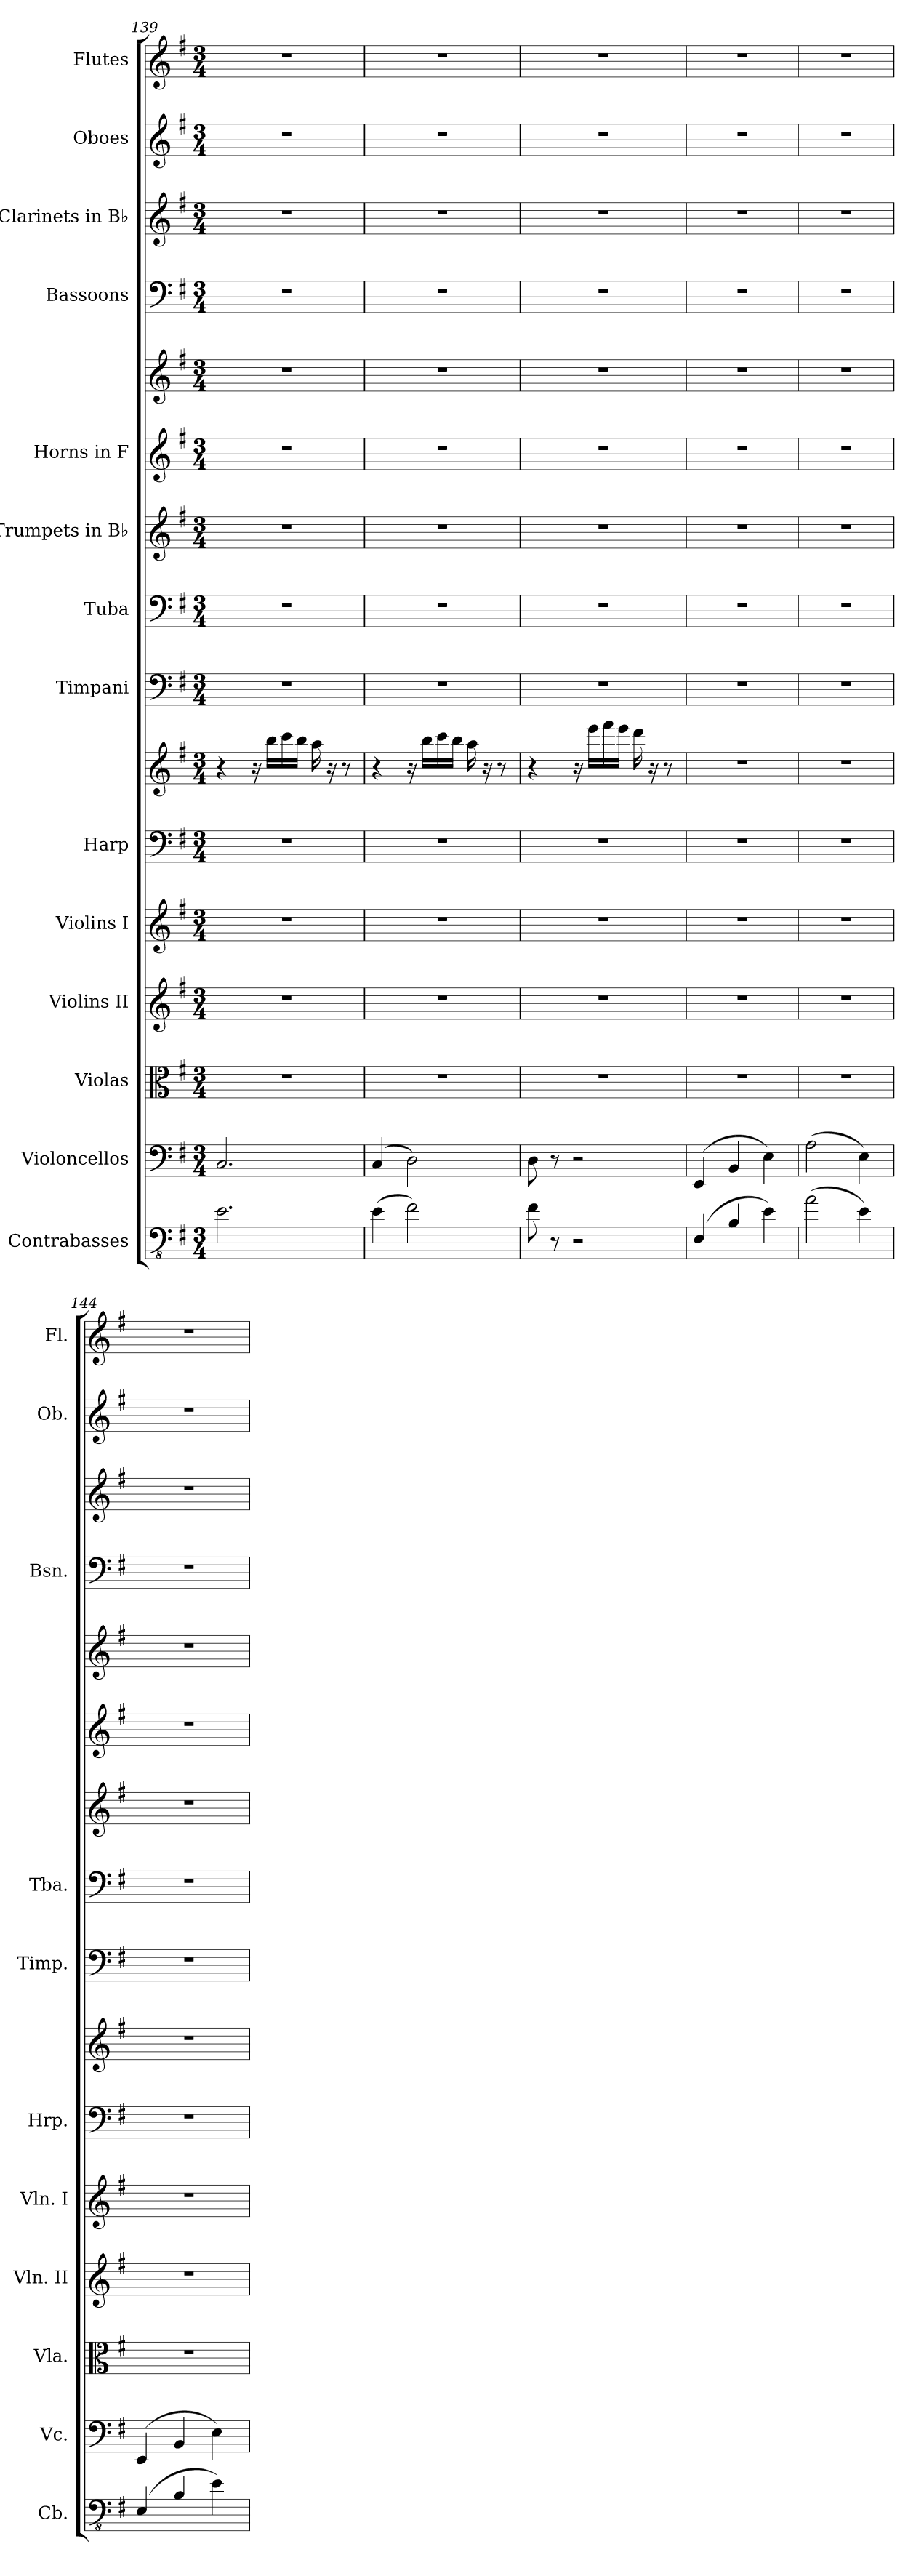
**kern	**kern	**kern	**kern	**kern	**kern	**kern	**kern	**kern	**kern	**kern	**kern	**kern	**kern	**kern	**kern
*part14	*part13	*part12	*part11	*part10	*part9	*part9	*part8	*part7	*part6	*part5	*part5	*part4	*part3	*part2	*part1
*staff16	*staff15	*staff14	*staff13	*staff12	*staff11	*staff10	*staff9	*staff8	*staff7	*staff6	*staff5	*staff4	*staff3	*staff2	*staff1
*I"Contrabasses	*I"Violoncellos	*I"Violas	*I"Violins II	*I"Violins I	*I"Harp	*	*I"Timpani	*I"Tuba	*I"Trumpets in B♭	*I"Horns in F	*	*I"Bassoons	*I"Clarinets in B♭	*I"Oboes	*I"Flutes
*I'Cb.	*I'Vc.	*I'Vla.	*I'Vln. II	*I'Vln. I	*I'Hrp.	*	*I'Timp.	*I'Tba.	*	*	*	*I'Bsn.	*	*I'Ob.	*I'Fl.
*clefFv4	*clefF4	*clefC3	*clefG2	*clefG2	*clefF4	*clefG2	*clefF4	*clefF4	*clefG2	*clefG2	*clefG2	*clefF4	*clefG2	*clefG2	*clefG2
*ITrd7c12	*	*	*	*	*	*	*	*	*ITrd1c2	*ITrd4c7	*ITrd4c7	*	*ITrd1c2	*	*
*k[f#]	*k[f#]	*k[f#]	*k[f#]	*k[f#]	*k[f#]	*k[f#]	*k[f#]	*k[f#]	*k[b-]	*k[]	*k[]	*k[f#]	*k[b-]	*k[f#]	*k[f#]
*M3/4	*M3/4	*M3/4	*M3/4	*M3/4	*M3/4	*M3/4	*M3/4	*M3/4	*M3/4	*M3/4	*M3/4	*M3/4	*M3/4	*M3/4	*M3/4
=139	=139	=139	=139	=139	=139	=139	=139	=139	=139	=139	=139	=139	=139	=139	=139
2.EE\	2.C/	2.r	2.r	2.r	2.r	4r	2.r	2.r	2.r	2.r	2.r	2.r	2.r	2.r	2.r
.	.	.	.	.	.	16r	.	.	.	.	.	.	.	.	.
.	.	.	.	.	.	16bb\LL	.	.	.	.	.	.	.	.	.
.	.	.	.	.	.	16ccc\	.	.	.	.	.	.	.	.	.
.	.	.	.	.	.	16bb\JJ	.	.	.	.	.	.	.	.	.
.	.	.	.	.	.	16aa\	.	.	.	.	.	.	.	.	.
.	.	.	.	.	.	16r	.	.	.	.	.	.	.	.	.
.	.	.	.	.	.	8r	.	.	.	.	.	.	.	.	.
!!LO:PB:g=z
=140	=140	=140	=140	=140	=140	=140	=140	=140	=140	=140	=140	=140	=140	=140	=140
(4EE\	(4C/	2.r	2.r	2.r	2.r	4r	2.r	2.r	2.r	2.r	2.r	2.r	2.r	2.r	2.r
2FF#\)	2D\)	.	.	.	.	16r	.	.	.	.	.	.	.	.	.
.	.	.	.	.	.	16bb\LL	.	.	.	.	.	.	.	.	.
.	.	.	.	.	.	16ccc\	.	.	.	.	.	.	.	.	.
.	.	.	.	.	.	16bb\JJ	.	.	.	.	.	.	.	.	.
.	.	.	.	.	.	16aa\	.	.	.	.	.	.	.	.	.
.	.	.	.	.	.	16r	.	.	.	.	.	.	.	.	.
.	.	.	.	.	.	8r	.	.	.	.	.	.	.	.	.
=141	=141	=141	=141	=141	=141	=141	=141	=141	=141	=141	=141	=141	=141	=141	=141
8FF#\	8D\	2.r	2.r	2.r	2.r	4r	2.r	2.r	2.r	2.r	2.r	2.r	2.r	2.r	2.r
8r	8r	.	.	.	.	.	.	.	.	.	.	.	.	.	.
2r	2r	.	.	.	.	16r	.	.	.	.	.	.	.	.	.
.	.	.	.	.	.	16eee\LL	.	.	.	.	.	.	.	.	.
.	.	.	.	.	.	16fff#\	.	.	.	.	.	.	.	.	.
.	.	.	.	.	.	16eee\JJ	.	.	.	.	.	.	.	.	.
.	.	.	.	.	.	16ddd\	.	.	.	.	.	.	.	.	.
.	.	.	.	.	.	16r	.	.	.	.	.	.	.	.	.
.	.	.	.	.	.	8r	.	.	.	.	.	.	.	.	.
=142	=142	=142	=142	=142	=142	=142	=142	=142	=142	=142	=142	=142	=142	=142	=142
(4EEE/	(4EE/	2.r	2.r	2.r	2.r	2.r	2.r	2.r	2.r	2.r	2.r	2.r	2.r	2.r	2.r
4BBB/	4BB/	.	.	.	.	.	.	.	.	.	.	.	.	.	.
4EE\)	4E\)	.	.	.	.	.	.	.	.	.	.	.	.	.	.
=143	=143	=143	=143	=143	=143	=143	=143	=143	=143	=143	=143	=143	=143	=143	=143
(2AA\	(2A\	2.r	2.r	2.r	2.r	2.r	2.r	2.r	2.r	2.r	2.r	2.r	2.r	2.r	2.r
4EE\)	4E\)	.	.	.	.	.	.	.	.	.	.	.	.	.	.
=144	=144	=144	=144	=144	=144	=144	=144	=144	=144	=144	=144	=144	=144	=144	=144
(4EEE/	(4EE/	2.r	2.r	2.r	2.r	2.r	2.r	2.r	2.r	2.r	2.r	2.r	2.r	2.r	2.r
4BBB/	4BB/	.	.	.	.	.	.	.	.	.	.	.	.	.	.
4EE\)	4E\)	.	.	.	.	.	.	.	.	.	.	.	.	.	.
=	=	=	=	=	=	=	=	=	=	=	=	=	=	=	=
*-	*-	*-	*-	*-	*-	*-	*-	*-	*-	*-	*-	*-	*-	*-	*-
